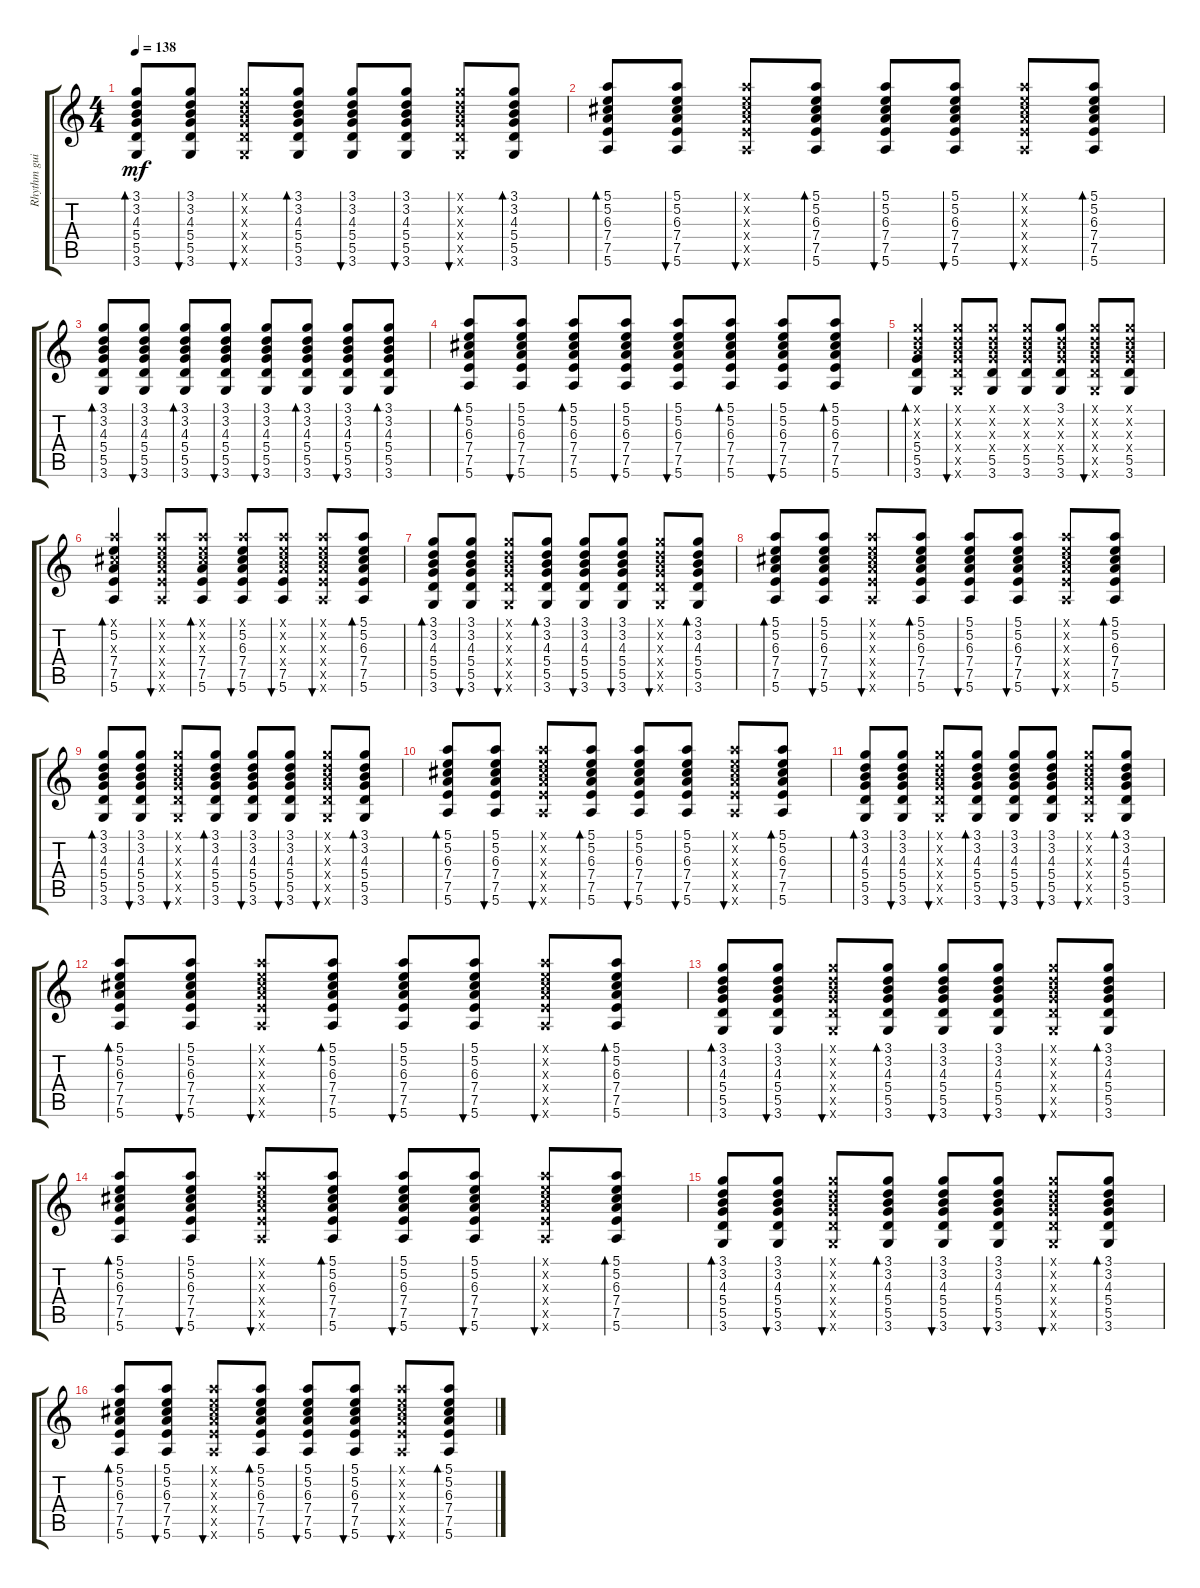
\track ("Rhythm guitar" "Rhythm gui") {instrument acousticguitarsteel}
\staff {score tabs}
\tuning (E4 B3 G3 D3 A2 E2) {hide}
\ts (4 4)
\tempo 138
\clef g2
\ks c
(3.1 3.2 4.3 5.4 5.5 3.6).8{bd 60 dy mf} (3.1 3.2 4.3 5.4 5.5 3.6).8{bu 60} (3.1{x} 3.2{x} 4.3{x} 5.4{x} 5.5{x} 3.6{x}).8{bu 60} (3.1 3.2 4.3 5.4 5.5 3.6).8{bd 60} (3.1 3.2 4.3 5.4 5.5 3.6).8{bu 60} (3.1 3.2 4.3 5.4 5.5 3.6).8{bu 60} (3.1{x} 3.2{x} 4.3{x} 5.4{x} 5.5{x} 3.6{x}).8{bu 60} (3.1 3.2 4.3 5.4 5.5 3.6).8{bd 60} |
(5.1 5.2 6.3 7.4 7.5 5.6).8{bd 60} (5.1 5.2 6.3 7.4 7.5 5.6).8{bu 60} (5.1{x} 5.2{x} 6.3{x} 7.4{x} 7.5{x} 5.6{x}).8{bu 60} (5.1 5.2 6.3 7.4 7.5 5.6).8{bd 60} (5.1 5.2 6.3 7.4 7.5 5.6).8{bu 60} (5.1 5.2 6.3 7.4 7.5 5.6).8{bu 60} (5.1{x} 5.2{x} 6.3{x} 7.4{x} 7.5{x} 5.6{x}).8{bu 60} (5.1 5.2 6.3 7.4 7.5 5.6).8{bd 60} |
(3.1 3.2 4.3 5.4 5.5 3.6).8{bd 60} (3.1 3.2 4.3 5.4 5.5 3.6).8{bu 60} (3.1 3.2 4.3 5.4 5.5 3.6).8{bd 60} (3.1 3.2 4.3 5.4 5.5 3.6).8{bu 60} (3.1 3.2 4.3 5.4 5.5 3.6).8{bu 60} (3.1 3.2 4.3 5.4 5.5 3.6).8{bd 60} (3.1 3.2 4.3 5.4 5.5 3.6).8{bu 60} (3.1 3.2 4.3 5.4 5.5 3.6).8{bd 60} |
(5.1 5.2 6.3 7.4 7.5 5.6).8{bd 60} (5.1 5.2 6.3 7.4 7.5 5.6).8{bu 60} (5.1 5.2 6.3 7.4 7.5 5.6).8{bd 60} (5.1 5.2 6.3 7.4 7.5 5.6).8{bu 60} (5.1 5.2 6.3 7.4 7.5 5.6).8{bu 60} (5.1 5.2 6.3 7.4 7.5 5.6).8{bd 60} (5.1 5.2 6.3 7.4 7.5 5.6).8{bu 60} (5.1 5.2 6.3 7.4 7.5 5.6).8{bd 60} |
(3.1{x} 3.2{x} 4.3{x} 5.4 5.5 3.6).4{bd 60} (3.1{x} 3.2{x} 4.3{x} 5.4{x} 5.5{x} 3.6{x}).8{bu 60} (3.1{x} 3.2{x} 4.3{x} 5.4{x} 5.5 3.6).8 (3.1{x} 3.2{x} 4.3{x} 5.4{x} 5.5 3.6).8 (3.1 3.2{x} 4.3{x} 5.4{x} 5.5 3.6).8 (3.1{x} 3.2{x} 4.3{x} 5.4{x} 5.5{x} 3.6{x}).8{bu 60} (3.1{x} 3.2{x} 4.3{x} 5.4{x} 5.5 3.6).8 |
(5.1{x} 5.2 6.3{x} 7.4 7.5 5.6).4{bd 60} (5.1{x} 5.2{x} 6.3{x} 7.4{x} 7.5{x} 5.6{x}).8{bu 60} (5.1{x} 5.2{x} 6.3{x} 7.4 7.5 5.6).8{bd 60} (5.1{x} 5.2 6.3 7.4 7.5 5.6).8{bu 60} (5.1{x} 5.2{x} 6.3{x} 7.4{x} 7.5 5.6).8{bu 60} (5.1{x} 5.2{x} 6.3{x} 7.4{x} 7.5{x} 5.6{x}).8{bu 60} (5.1 5.2 6.3 7.4 7.5 5.6).8{bd 60} |
(3.1 3.2 4.3 5.4 5.5 3.6).8{bd 60} (3.1 3.2 4.3 5.4 5.5 3.6).8{bu 60} (3.1{x} 3.2{x} 4.3{x} 5.4{x} 5.5{x} 3.6{x}).8{bu 60} (3.1 3.2 4.3 5.4 5.5 3.6).8{bd 60} (3.1 3.2 4.3 5.4 5.5 3.6).8{bu 60} (3.1 3.2 4.3 5.4 5.5 3.6).8{bu 60} (3.1{x} 3.2{x} 4.3{x} 5.4{x} 5.5{x} 3.6{x}).8{bu 60} (3.1 3.2 4.3 5.4 5.5 3.6).8{bd 60} |
(5.1 5.2 6.3 7.4 7.5 5.6).8{bd 60} (5.1 5.2 6.3 7.4 7.5 5.6).8{bu 60} (5.1{x} 5.2{x} 6.3{x} 7.4{x} 7.5{x} 5.6{x}).8{bu 60} (5.1 5.2 6.3 7.4 7.5 5.6).8{bd 60} (5.1 5.2 6.3 7.4 7.5 5.6).8{bu 60} (5.1 5.2 6.3 7.4 7.5 5.6).8{bu 60} (5.1{x} 5.2{x} 6.3{x} 7.4{x} 7.5{x} 5.6{x}).8{bu 60} (5.1 5.2 6.3 7.4 7.5 5.6).8{bd 60} |
(3.1 3.2 4.3 5.4 5.5 3.6).8{bd 60} (3.1 3.2 4.3 5.4 5.5 3.6).8{bu 60} (3.1{x} 3.2{x} 4.3{x} 5.4{x} 5.5{x} 3.6{x}).8{bu 60} (3.1 3.2 4.3 5.4 5.5 3.6).8{bd 60} (3.1 3.2 4.3 5.4 5.5 3.6).8{bu 60} (3.1 3.2 4.3 5.4 5.5 3.6).8{bu 60} (3.1{x} 3.2{x} 4.3{x} 5.4{x} 5.5{x} 3.6{x}).8{bu 60} (3.1 3.2 4.3 5.4 5.5 3.6).8{bd 60} |
(5.1 5.2 6.3 7.4 7.5 5.6).8{bd 60} (5.1 5.2 6.3 7.4 7.5 5.6).8{bu 60} (5.1{x} 5.2{x} 6.3{x} 7.4{x} 7.5{x} 5.6{x}).8{bu 60} (5.1 5.2 6.3 7.4 7.5 5.6).8{bd 60} (5.1 5.2 6.3 7.4 7.5 5.6).8{bu 60} (5.1 5.2 6.3 7.4 7.5 5.6).8{bu 60} (5.1{x} 5.2{x} 6.3{x} 7.4{x} 7.5{x} 5.6{x}).8{bu 60} (5.1 5.2 6.3 7.4 7.5 5.6).8{bd 60} |
(3.1 3.2 4.3 5.4 5.5 3.6).8{bd 60} (3.1 3.2 4.3 5.4 5.5 3.6).8{bu 60} (3.1{x} 3.2{x} 4.3{x} 5.4{x} 5.5{x} 3.6{x}).8{bu 60} (3.1 3.2 4.3 5.4 5.5 3.6).8{bd 60} (3.1 3.2 4.3 5.4 5.5 3.6).8{bu 60} (3.1 3.2 4.3 5.4 5.5 3.6).8{bu 60} (3.1{x} 3.2{x} 4.3{x} 5.4{x} 5.5{x} 3.6{x}).8{bu 60} (3.1 3.2 4.3 5.4 5.5 3.6).8{bd 60} |
(5.1 5.2 6.3 7.4 7.5 5.6).8{bd 60} (5.1 5.2 6.3 7.4 7.5 5.6).8{bu 60} (5.1{x} 5.2{x} 6.3{x} 7.4{x} 7.5{x} 5.6{x}).8{bu 60} (5.1 5.2 6.3 7.4 7.5 5.6).8{bd 60} (5.1 5.2 6.3 7.4 7.5 5.6).8{bu 60} (5.1 5.2 6.3 7.4 7.5 5.6).8{bu 60} (5.1{x} 5.2{x} 6.3{x} 7.4{x} 7.5{x} 5.6{x}).8{bu 60} (5.1 5.2 6.3 7.4 7.5 5.6).8{bd 60} |
(3.1 3.2 4.3 5.4 5.5 3.6).8{bd 60} (3.1 3.2 4.3 5.4 5.5 3.6).8{bu 60} (3.1{x} 3.2{x} 4.3{x} 5.4{x} 5.5{x} 3.6{x}).8{bu 60} (3.1 3.2 4.3 5.4 5.5 3.6).8{bd 60} (3.1 3.2 4.3 5.4 5.5 3.6).8{bu 60} (3.1 3.2 4.3 5.4 5.5 3.6).8{bu 60} (3.1{x} 3.2{x} 4.3{x} 5.4{x} 5.5{x} 3.6{x}).8{bu 60} (3.1 3.2 4.3 5.4 5.5 3.6).8{bd 60} |
(5.1 5.2 6.3 7.4 7.5 5.6).8{bd 60} (5.1 5.2 6.3 7.4 7.5 5.6).8{bu 60} (5.1{x} 5.2{x} 6.3{x} 7.4{x} 7.5{x} 5.6{x}).8{bu 60} (5.1 5.2 6.3 7.4 7.5 5.6).8{bd 60} (5.1 5.2 6.3 7.4 7.5 5.6).8{bu 60} (5.1 5.2 6.3 7.4 7.5 5.6).8{bu 60} (5.1{x} 5.2{x} 6.3{x} 7.4{x} 7.5{x} 5.6{x}).8{bu 60} (5.1 5.2 6.3 7.4 7.5 5.6).8{bd 60} |
(3.1 3.2 4.3 5.4 5.5 3.6).8{bd 60} (3.1 3.2 4.3 5.4 5.5 3.6).8{bu 60} (3.1{x} 3.2{x} 4.3{x} 5.4{x} 5.5{x} 3.6{x}).8{bu 60} (3.1 3.2 4.3 5.4 5.5 3.6).8{bd 60} (3.1 3.2 4.3 5.4 5.5 3.6).8{bu 60} (3.1 3.2 4.3 5.4 5.5 3.6).8{bu 60} (3.1{x} 3.2{x} 4.3{x} 5.4{x} 5.5{x} 3.6{x}).8{bu 60} (3.1 3.2 4.3 5.4 5.5 3.6).8{bd 60} |
(5.1 5.2 6.3 7.4 7.5 5.6).8{bd 60} (5.1 5.2 6.3 7.4 7.5 5.6).8{bu 60} (5.1{x} 5.2{x} 6.3{x} 7.4{x} 7.5{x} 5.6{x}).8{bu 60} (5.1 5.2 6.3 7.4 7.5 5.6).8{bd 60} (5.1 5.2 6.3 7.4 7.5 5.6).8{bu 60} (5.1 5.2 6.3 7.4 7.5 5.6).8{bu 60} (5.1{x} 5.2{x} 6.3{x} 7.4{x} 7.5{x} 5.6{x}).8{bu 60} (5.1 5.2 6.3 7.4 7.5 5.6).8{bd 60}
